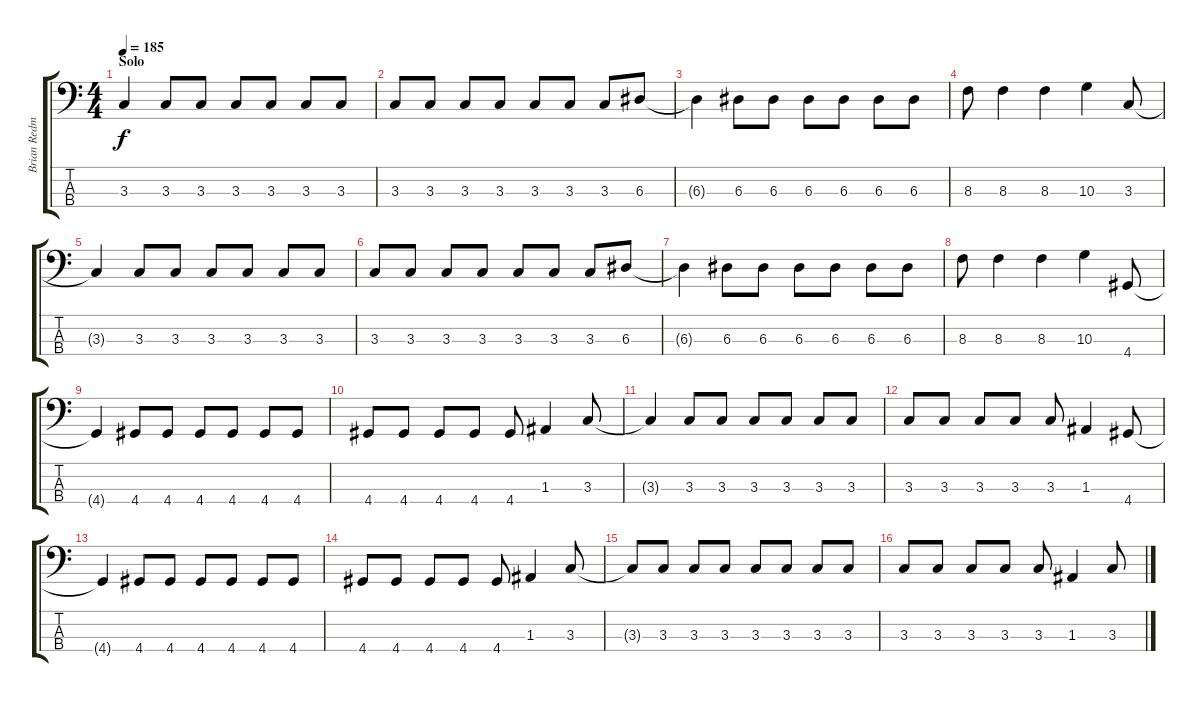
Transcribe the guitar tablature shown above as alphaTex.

\track ("Brian Redman" "Brian Redm") {instrument electricbassfinger}
\staff {score tabs}
\tuning (G2 D2 A1 E1) {hide}
\ts (4 4)
\section ("" "Solo")
\tempo 185
\clef f4
\ks c
3.3{t}.4{dy f} 3.3.8 3.3.8 3.3.8 3.3.8 3.3.8 3.3.8 |
3.3.8 3.3.8 3.3.8 3.3.8 3.3.8 3.3.8 3.3.8 6.3.8 |
6.3{t}.4 6.3.8 6.3.8 6.3.8 6.3.8 6.3.8 6.3.8 |
8.3.8 8.3.4 8.3.4 10.3.4 3.3.8 |
3.3{t}.4 3.3.8 3.3.8 3.3.8 3.3.8 3.3.8 3.3.8 |
3.3.8 3.3.8 3.3.8 3.3.8 3.3.8 3.3.8 3.3.8 6.3.8 |
6.3{t}.4 6.3.8 6.3.8 6.3.8 6.3.8 6.3.8 6.3.8 |
8.3.8 8.3.4 8.3.4 10.3.4 4.4.8 |
4.4{t}.4 4.4.8 4.4.8 4.4.8 4.4.8 4.4.8 4.4.8 |
4.4.8 4.4.8 4.4.8 4.4.8 4.4.8 1.3.4 3.3.8 |
3.3{t}.4 3.3.8 3.3.8 3.3.8 3.3.8 3.3.8 3.3.8 |
3.3.8 3.3.8 3.3.8 3.3.8 3.3.8 1.3.4 4.4.8 |
4.4{t}.4 4.4.8 4.4.8 4.4.8 4.4.8 4.4.8 4.4.8 |
4.4.8 4.4.8 4.4.8 4.4.8 4.4.8 1.3.4 3.3.8 |
3.3{t}.8 3.3.8 3.3.8 3.3.8 3.3.8 3.3.8 3.3.8 3.3.8 |
3.3.8 3.3.8 3.3.8 3.3.8 3.3.8 1.3.4 3.3.8
